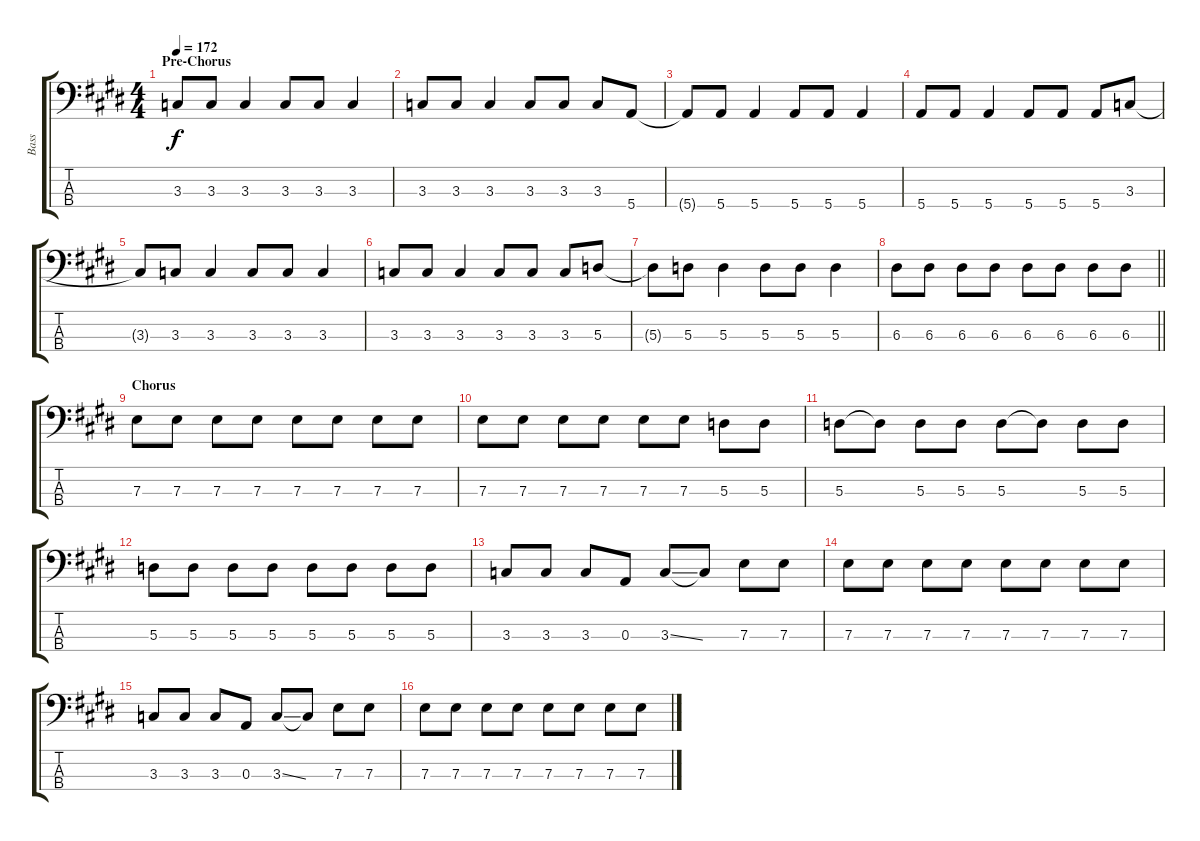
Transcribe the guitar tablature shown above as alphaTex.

\track ("Bass" "Bass") {instrument electricbasspick}
\staff {score tabs}
\tuning (G2 D2 A1 E1) {hide}
\ts (4 4)
\section ("" "Pre-Chorus")
\tempo 172
\clef f4
\ks e
3.3.8{dy f} 3.3.8 3.3.4 3.3.8 3.3.8 3.3.4 |
3.3.8 3.3.8 3.3.4 3.3.8 3.3.8 3.3.8 5.4.8 |
5.4{t}.8 5.4.8 5.4.4 5.4.8 5.4.8 5.4.4 |
5.4.8 5.4.8 5.4.4 5.4.8 5.4.8 5.4.8 3.3.8 |
3.3{t}.8 3.3.8 3.3.4 3.3.8 3.3.8 3.3.4 |
3.3.8 3.3.8 3.3.4 3.3.8 3.3.8 3.3.8 5.3.8 |
5.3{t}.8 5.3.8 5.3.4 5.3.8 5.3.8 5.3.4 |
\barLineRight lightlight
6.3.8 6.3.8 6.3.8 6.3.8 6.3.8 6.3.8 6.3.8 6.3.8 |
\section ("" "Chorus")
7.3.8 7.3.8 7.3.8 7.3.8 7.3.8 7.3.8 7.3.8 7.3.8 |
7.3.8 7.3.8 7.3.8 7.3.8 7.3.8 7.3.8 5.3.8 5.3.8 |
5.3.8 5.3{t}.8 5.3.8 5.3.8 5.3.8 5.3{t}.8 5.3.8 5.3.8 |
5.3.8 5.3.8 5.3.8 5.3.8 5.3.8 5.3.8 5.3.8 5.3.8 |
3.3.8 3.3.8 3.3.8 0.3.8 3.3{ss}.8 3.3{t}.8 7.3.8 7.3.8 |
7.3.8 7.3.8 7.3.8 7.3.8 7.3.8 7.3.8 7.3.8 7.3.8 |
3.3.8 3.3.8 3.3.8 0.3.8 3.3{ss}.8 3.3{t}.8 7.3.8 7.3.8 |
7.3.8 7.3.8 7.3.8 7.3.8 7.3.8 7.3.8 7.3.8 7.3.8
